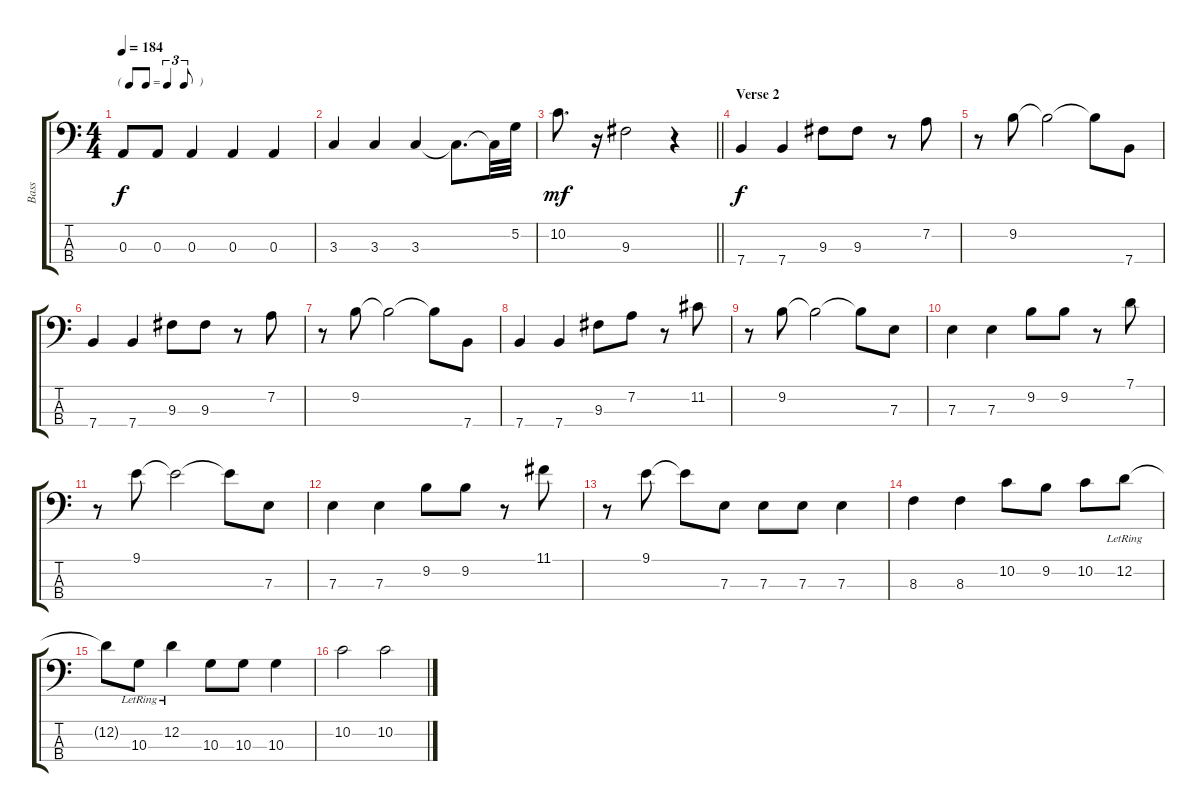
\track ("Bass" "Bass") {instrument electricbassfinger}
\staff {score tabs}
\tuning (G2 D2 A1 E1) {hide}
\ts (4 4)
\tf triplet8th
\tempo 184
\clef f4
\ks c
0.3{t}.8{dy f} 0.3.8 0.3.4 0.3.4 0.3.4 |
3.3.4 3.3.4 3.3.4 3.3{t}.8{d} 3.3{t}.32 5.2.32 |
\barLineRight lightlight
10.2.8{d dy mf} r.16 9.3.2 r.4 |
\section ("" "Verse 2")
7.4.4{dy f} 7.4.4 9.3.8 9.3.8 r.8 7.2.8 |
r.8 9.2.8 9.2{t}.2 9.2{t}.8 7.4.8 |
7.4.4 7.4.4 9.3.8 9.3.8 r.8 7.2.8 |
r.8 9.2.8 9.2{t}.2 9.2{t}.8 7.4.8 |
7.4.4 7.4.4 9.3.8 7.2.8 r.8 11.2.8 |
r.8 9.2.8 9.2{t}.2 9.2{t}.8 7.3.8 |
7.3.4 7.3.4 9.2.8 9.2.8 r.8 7.1.8 |
r.8 9.1.8 9.1{t}.2 9.1{t}.8 7.3.8 |
7.3.4 7.3.4 9.2.8 9.2.8 r.8 11.1.8 |
r.8 9.1.8 9.1{t}.8 7.3.8 7.3.8 7.3.8 7.3.4 |
8.3.4 8.3.4 10.2.8 9.2.8 10.2.8 12.2{lr}.8 |
12.2{t}.8 10.3{lr}.8 12.2{lr}.4 10.3.8 10.3.8 10.3.4 |
10.2.2 10.2.2
